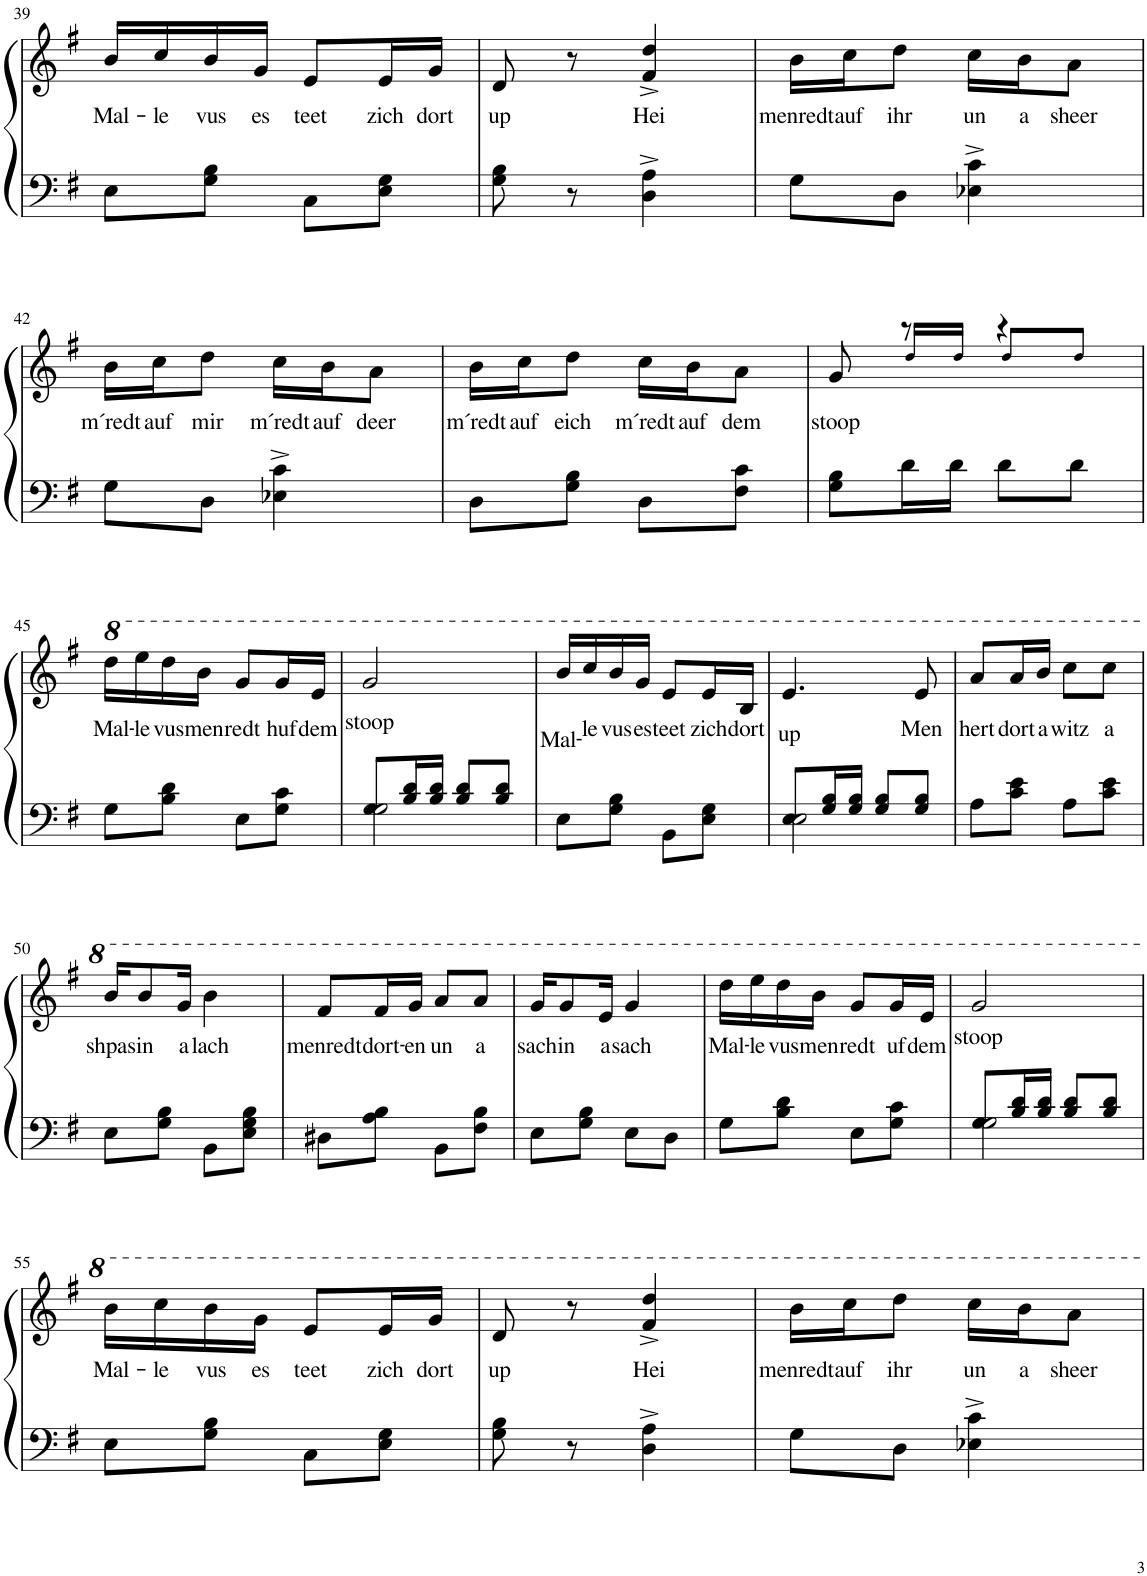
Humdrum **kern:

**kern	**kern	**text
*part1	*part1	*part1
*staff2	*staff1	*staff1
*I"Klavier	*	*
*I'Klav.	*	*
!!LO:PB:g=z
*clefF4	*clefG2	*
*k[f#]	*k[f#]	*
*M2/4	*M2/4	*
=39	=39	=39
!	!	!LO:LY:b
8E\L	16b/LL	Mal-
!	!	!LO:LY:b
.	16cc/	-le
!	!	!LO:LY:b
8G\ 8B\J	16b/	vus
!	!	!LO:LY:b
.	16g/JJ	es
!	!	!LO:LY:b
8C\L	8e/L	teet
!	!	!LO:LY:b
8E\ 8G\J	16e/L	zich
!	!	!LO:LY:b
.	16g/JJ	dort
=40	=40	=40
!	!	!LO:LY:b
8G\ 8B\	8d/	up
8r	8r	.
!	!	!LO:LY:b
4D\^ 4A\^	4f#/^ 4dd/^	Hei
=41	=41	=41
!	!	!LO:LY:b
8G\L	16b\LL	menredt
!	!	!LO:LY:b
.	16cc\J	auf
!	!	!LO:LY:b
8D\J	8dd\J	ihr
!	!	!LO:LY:b
4E-X\^ 4c\^	16cc\LL	un
!	!	!LO:LY:b
.	16b\J	a
!	!	!LO:LY:b
.	8a\J	sheer
!!LO:LB:g=z
=42	=42	=42
!	!	!LO:LY:b
8G\L	16b\LL	m´redt
!	!	!LO:LY:b
.	16cc\J	auf
!	!	!LO:LY:b
8D\J	8dd\J	mir
!	!	!LO:LY:b
4E-X\^ 4c\^	16cc\LL	m´redt
!	!	!LO:LY:b
.	16b\J	auf
!	!	!LO:LY:b
.	8a\J	deer
=43	=43	=43
!	!	!LO:LY:b
8D\L	16b\LL	m´redt
!	!	!LO:LY:b
.	16cc\J	auf
!	!	!LO:LY:b
8G\ 8B\J	8dd\J	eich
!	!	!LO:LY:b
8D\L	16cc\LL	m´redt
!	!	!LO:LY:b
.	16b\J	auf
!	!	!LO:LY:b
8F#\ 8c\J	8a\J	dem
=44	=44	=44
!	!	!LO:LY:b
*	*^	*
8G\ 8B\L	8g/	8ryy	stoop
16d\L	8r	16dd!/LL	.
16d\JJ	.	16dd!/JJ	.
8d\L	4r	8dd!/L	.
8d\J	.	8dd!/J	.
!!LO:LB:g=z
=45	=45	=45	=45
!	!	!	!LO:LY:b
*	*v	*v	*
8G\L	16ddd\LL	Mal-
!	!	!LO:LY:b
.	16eee\	-le
!	!	!LO:LY:b
8B\ 8d\J	16ddd\	vus
!	!	!LO:LY:b
.	16bb\JJ	men
!	!	!LO:LY:b
8E\L	8gg/L	redt
!	!	!LO:LY:b
8G\ 8c\J	16gg/L	huf
!	!	!LO:LY:b
.	16ee/JJ	dem
=46	=46	=46
*^	*	*
!	!	!	!LO:LY:b
8G/L	2G\	2gg/	stoop
16B/ 16d/L	.	.	.
16B/ 16d/JJ	.	.	.
8B/ 8d/L	.	.	.
8B/ 8d/J	.	.	.
*v	*v	*	*
=47	=47	=47
!	!	!LO:LY:b
8E\L	16bb/LL	Mal-
!	!	!LO:LY:b
.	16ccc/	-le
!	!	!LO:LY:b
8G\ 8B\J	16bb/	vus
!	!	!LO:LY:b
.	16gg/JJ	es
!	!	!LO:LY:b
8BB\L	8ee/L	teet
!	!	!LO:LY:b
8E\ 8G\J	16ee/L	zich
!	!	!LO:LY:b
.	16b/JJ	dort
=48	=48	=48
*^	*	*
!	!	!	!LO:LY:b
8E/L	2E\	4.ee/	up
16G/ 16B/L	.	.	.
16G/ 16B/JJ	.	.	.
8G/ 8B/L	.	.	.
!	!	!	!LO:LY:b
8G/ 8B/J	.	8ee/	Men
*v	*v	*	*
=49	=49	=49
!	!	!LO:LY:b
8A\L	8aa/L	hert
!	!	!LO:LY:b
8c\ 8e\J	16aa/L	dort
!	!	!LO:LY:b
.	16bb/JJ	a
!	!	!LO:LY:b
8A\L	8ccc\L	witz
!	!	!LO:LY:b
8c\ 8e\J	8ccc\J	a
!!LO:LB:g=z
=50	=50	=50
!	!	!LO:LY:b
8E\L	16bb/KL	shpas
!	!	!LO:LY:b
.	8bb/	in
8G\ 8B\J	.	.
!	!	!LO:LY:b
.	16gg/Jk	a
!	!	!LO:LY:b
8BB\L	4bb\	lach
8E\ 8G\ 8B\J	.	.
=51	=51	=51
!	!	!LO:LY:b
8D#X\L	8ff#/L	menredt
!	!	!LO:LY:b
8A\ 8B\J	16ff#/L	dort-
!	!	!LO:LY:b
.	16gg/JJ	-en
!	!	!LO:LY:b
8BB\L	8aa/L	un
!	!	!LO:LY:b
8F#\ 8B\J	8aa/J	a
=52	=52	=52
!	!	!LO:LY:b
8E\L	16gg/KL	sach
!	!	!LO:LY:b
.	8gg/	in
8G\ 8B\J	.	.
!	!	!LO:LY:b
.	16ee/Jk	a
!	!	!LO:LY:b
8E\L	4gg/	sach
8D\J	.	.
=53	=53	=53
!	!	!LO:LY:b
8G\L	16ddd\LL	Mal-
!	!	!LO:LY:b
.	16eee\	-le
!	!	!LO:LY:b
8B\ 8d\J	16ddd\	vus
!	!	!LO:LY:b
.	16bb\JJ	men
!	!	!LO:LY:b
8E\L	8gg/L	redt
!	!	!LO:LY:b
8G\ 8c\J	16gg/L	uf
!	!	!LO:LY:b
.	16ee/JJ	dem
=54	=54	=54
*^	*	*
!	!	!	!LO:LY:b
8G/L	2G\	2gg/	stoop
16B/ 16d/L	.	.	.
16B/ 16d/JJ	.	.	.
8B/ 8d/L	.	.	.
8B/ 8d/J	.	.	.
*v	*v	*	*
!!LO:LB:g=z
=55	=55	=55
!	!	!LO:LY:b
8E\L	16bb\LL	Mal-
!	!	!LO:LY:b
.	16ccc\	-le
!	!	!LO:LY:b
8G\ 8B\J	16bb\	vus
!	!	!LO:LY:b
.	16gg\JJ	es
!	!	!LO:LY:b
8C\L	8ee/L	teet
!	!	!LO:LY:b
8E\ 8G\J	16ee/L	zich
!	!	!LO:LY:b
.	16gg/JJ	dort
=56	=56	=56
!	!	!LO:LY:b
8G\ 8B\	8dd/	up
8r	8r	.
!	!	!LO:LY:b
4D\^ 4A\^	4ff#/^ 4ddd/^	Hei
=57	=57	=57
!	!	!LO:LY:b
8G\L	16bb\LL	menredt
!	!	!LO:LY:b
.	16ccc\J	auf
!	!	!LO:LY:b
8D\J	8ddd\J	ihr
!	!	!LO:LY:b
4E-X\^ 4c\^	16ccc\LL	un
!	!	!LO:LY:b
.	16bb\J	a
!	!	!LO:LY:b
.	8aa\J	sheer
=	=	=
*-	*-	*-
